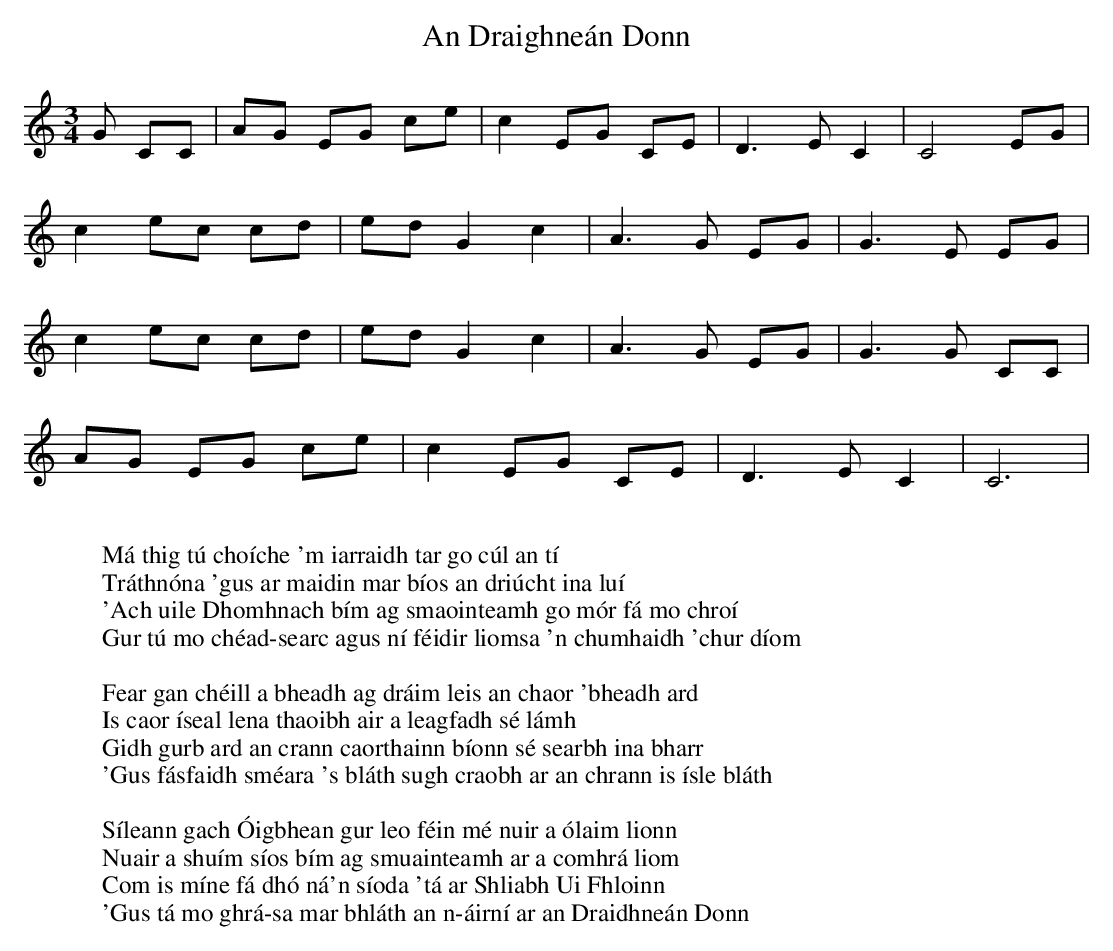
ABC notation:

X:1
T:An Draighneán Donn
K:C
M:3/4
C:Traditional
G CC/1É1|AG EG ce|c2EG CE|D3EC2|C4EG|
c2 ec cd|edG2c2|A3G EG|G3E EG|
c2 ec cd|edG2c2|A3G EG|G3G CC/1É1|
AG EG ce|c2EG CE|D3EC2|C6|
W:
W: Má thig tú choíche 'm iarraidh tar go cúl an tí
W: Tráthnóna 'gus ar maidin mar bíos an driúcht ina luí
W: 'Ach uile Dhomhnach bím ag smaointeamh go mór fá mo chroí
W: Gur tú mo chéad-searc agus ní féidir liomsa 'n chumhaidh 'chur díom
W:
W: Fear gan chéill a bheadh ag dráim leis an chaor 'bheadh ard
W: Is caor íseal lena thaoibh air a leagfadh sé lámh
W: Gidh gurb ard an crann caorthainn bíonn sé searbh ina bharr
W: 'Gus fásfaidh sméara 's bláth sugh craobh ar an chrann is ísle bláth
W:
W: Síleann gach Óigbhean gur leo féin mé nuir a ólaim lionn
W: Nuair a shuím síos bím ag smuainteamh ar a comhrá liom
W: Com is míne fá dhó ná'n síoda 'tá ar Shliabh Ui Fhloinn
W: 'Gus tá mo ghrá-sa mar bhláth an n-áirní ar an Draidhneán Donn
